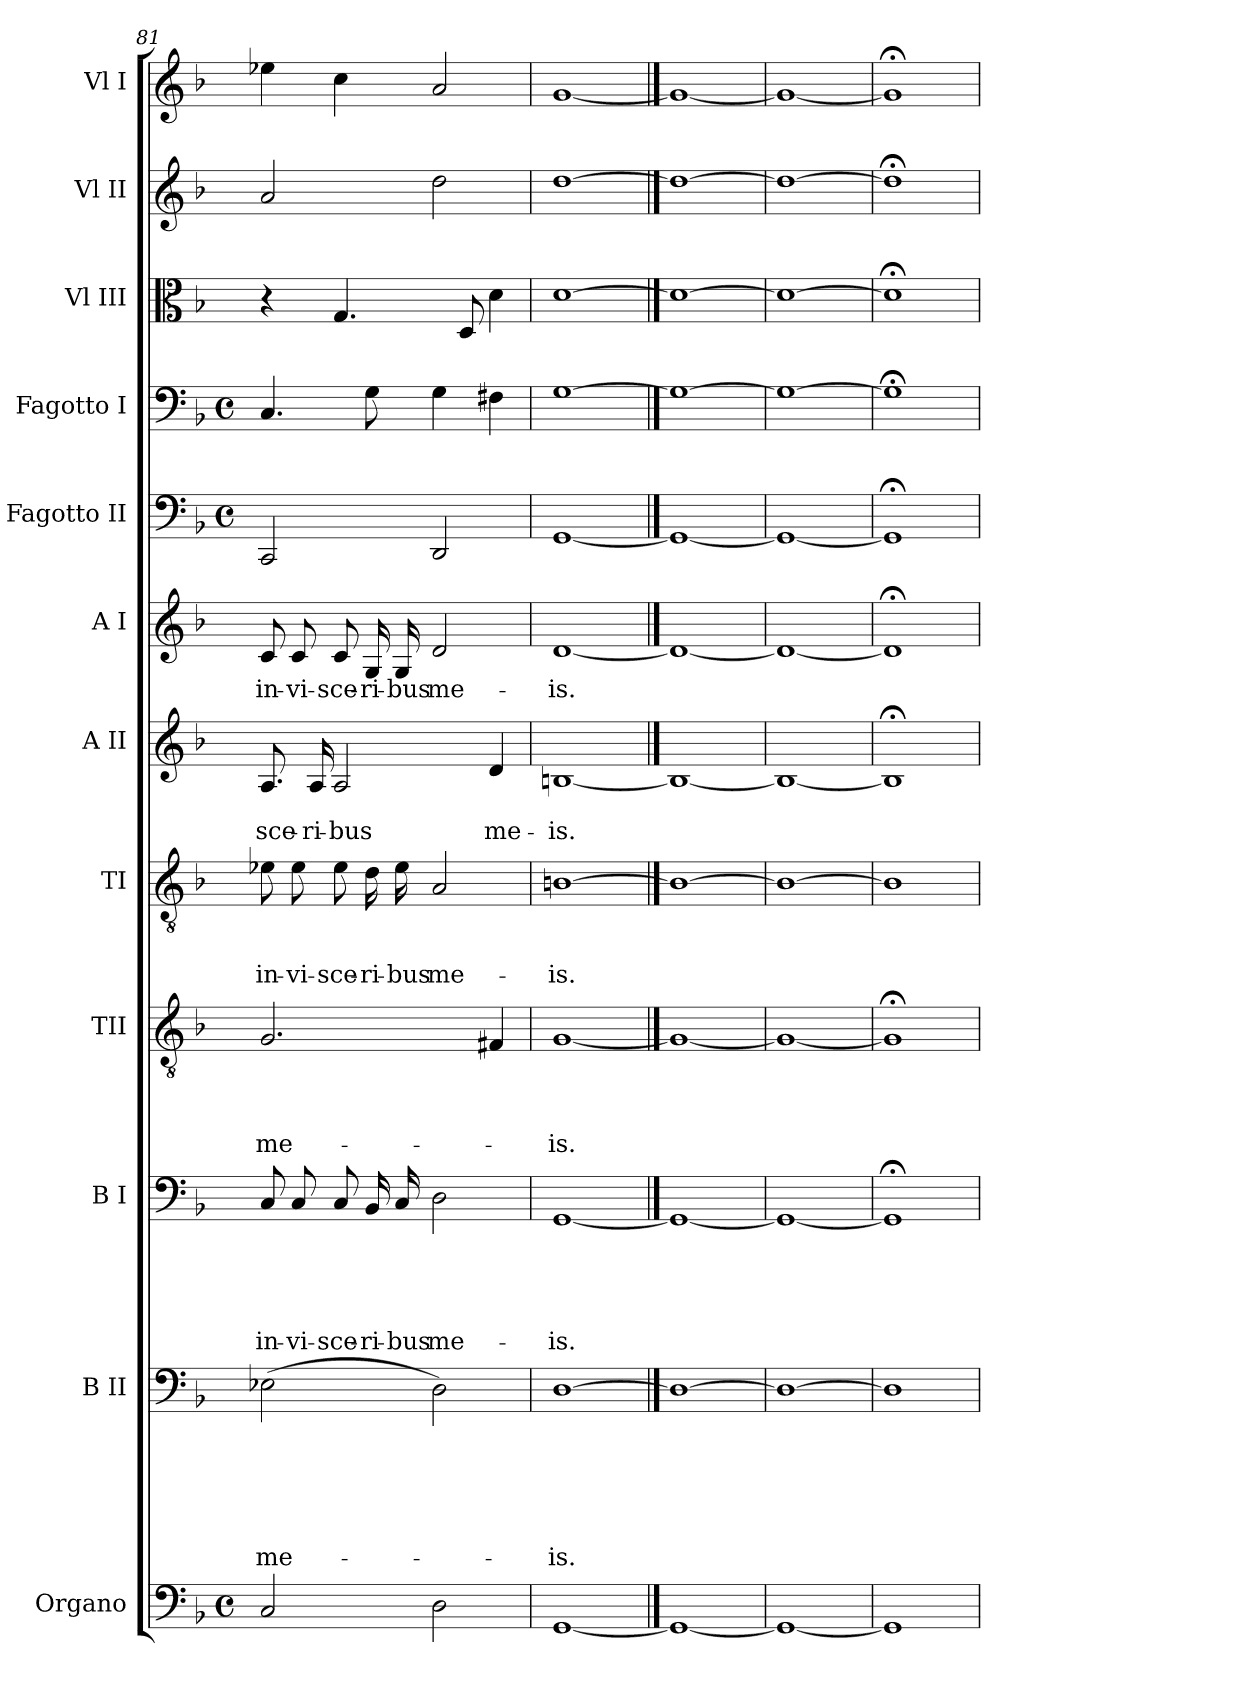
**kern	**kern	**text	**text	**text	**text	**text	**text	**kern	**text	**text	**text	**text	**text	**kern	**text	**text	**text	**text	**kern	**text	**text	**text	**kern	**text	**text	**kern	**text	**kern	**kern	**kern	**kern	**kern
*part12	*part11	*part11	*part11	*part11	*part11	*part11	*part11	*part10	*part10	*part10	*part10	*part10	*part10	*part9	*part9	*part9	*part9	*part9	*part8	*part8	*part8	*part8	*part7	*part7	*part7	*part6	*part6	*part5	*part4	*part3	*part2	*part1
*staff12	*staff11	*staff11	*staff11	*staff11	*staff11	*staff11	*staff11	*staff10	*staff10	*staff10	*staff10	*staff10	*staff10	*staff9	*staff9	*staff9	*staff9	*staff9	*staff8	*staff8	*staff8	*staff8	*staff7	*staff7	*staff7	*staff6	*staff6	*staff5	*staff4	*staff3	*staff2	*staff1
*I"Organo	*I"B II	*	*	*	*	*	*	*I"B I	*	*	*	*	*	*I"TII	*	*	*	*	*I"TI	*	*	*	*I"A II	*	*	*I"A I	*	*I"Fagotto II	*I"Fagotto I	*I"Vl III	*I"Vl II	*I"Vl I
*I'O	*I'B II	*	*	*	*	*	*	*I'B I	*	*	*	*	*	*I'TII	*	*	*	*	*I'TI	*	*	*	*I'A II	*	*	*I'A I	*	*I'F II	*I'F I	*I'Vl III	*I'Vl II	*I'Vl I
*clefF4	*clefF4	*	*	*	*	*	*	*clefF4	*	*	*	*	*	*clefGv2	*	*	*	*	*clefGv2	*	*	*	*clefG2	*	*	*clefG2	*	*clefF4	*clefF4	*clefC3	*clefG2	*clefG2
*k[b-]	*k[b-]	*	*	*	*	*	*	*k[b-]	*	*	*	*	*	*k[b-]	*	*	*	*	*k[b-]	*	*	*	*k[b-]	*	*	*k[b-]	*	*k[b-]	*k[b-]	*k[b-]	*k[b-]	*k[b-]
*F:	*F:	*	*	*	*	*	*	*F:	*	*	*	*	*	*F:	*	*	*	*	*F:	*	*	*	*F:	*	*	*F:	*	*F:	*F:	*F:	*F:	*F:
*M4/4	*	*	*	*	*	*	*	*	*	*	*	*	*	*	*	*	*	*	*	*	*	*	*	*	*	*	*	*M4/4	*M4/4	*	*	*
*met(c)	*	*	*	*	*	*	*	*	*	*	*	*	*	*	*	*	*	*	*	*	*	*	*	*	*	*	*	*met(c)	*met(c)	*	*	*
=81	=81	=81	=81	=81	=81	=81	=81	=81	=81	=81	=81	=81	=81	=81	=81	=81	=81	=81	=81	=81	=81	=81	=81	=81	=81	=81	=81	=81	=81	=81	=81	=81
!	!	!	!	!	!	!	!LO:LY:b	!	!	!	!	!	!LO:LY:b	!	!	!	!	!LO:LY:b	!	!	!	!LO:LY:b	!	!	!LO:LY:b	!	!LO:LY:b	!	!	!	!	!
2C</	(>2E-X\	.	.	.	.	.	me-	8C/	.	.	.	.	in-	2.G/	.	.	.	me-	8e-X\	.	.	in-	8.A/	.	-sce-	8c/	in-	2CC/	4.C/	4r	2a/	4ee-X\
!	!	!	!	!	!	!	!	!	!	!	!	!	!LO:LY:b	!	!	!	!	!	!	!	!	!LO:LY:b	!	!	!	!	!LO:LY:b	!	!	!	!	!
.	.	.	.	.	.	.	.	8C/	.	.	.	.	-vi-	.	.	.	.	.	8e-\	.	.	-vi-	.	.	.	8c/	-vi-	.	.	.	.	.
!	!	!	!	!	!	!	!	!	!	!	!	!	!	!	!	!	!	!	!	!	!	!	!	!	!LO:LY:b	!	!	!	!	!	!	!
.	.	.	.	.	.	.	.	.	.	.	.	.	.	.	.	.	.	.	.	.	.	.	16A/	.	-ri-	.	.	.	.	.	.	.
!	!	!	!	!	!	!	!	!	!	!	!	!	!LO:LY:b	!	!	!	!	!	!	!	!	!LO:LY:b	!	!	!LO:LY:b	!	!LO:LY:b	!	!	!	!	!
.	.	.	.	.	.	.	.	8C/	.	.	.	.	-sce-	.	.	.	.	.	8e-\	.	.	-sce-	2A/	.	-bus	8c/	-sce-	.	.	4.G/	.	4cc\
!	!	!	!	!	!	!	!	!	!	!	!	!	!LO:LY:b	!	!	!	!	!	!	!	!	!LO:LY:b	!	!	!	!	!LO:LY:b	!	!	!	!	!
.	.	.	.	.	.	.	.	16BB-/	.	.	.	.	-ri-	.	.	.	.	.	16d\	.	.	-ri-	.	.	.	16G/	-ri-	.	8G\	.	.	.
!	!	!	!	!	!	!	!	!	!	!	!	!	!LO:LY:b	!	!	!	!	!	!	!	!	!LO:LY:b	!	!	!	!	!LO:LY:b	!	!	!	!	!
.	.	.	.	.	.	.	.	16C/	.	.	.	.	-bus	.	.	.	.	.	16e-\	.	.	-bus	.	.	.	16G/	-bus	.	.	.	.	.
!	!	!	!	!	!	!	!	!	!	!	!	!	!LO:LY:b	!	!	!	!	!	!	!	!	!LO:LY:b	!	!	!	!	!LO:LY:b	!	!	!	!	!
2D>\	2D\)	.	.	.	.	.	.	2D\	.	.	.	.	me-	.	.	.	.	.	2A/	.	.	me-	.	.	.	2d/	me-	2DD/	4G\	.	2dd\	2a/
.	.	.	.	.	.	.	.	.	.	.	.	.	.	.	.	.	.	.	.	.	.	.	.	.	.	.	.	.	.	8D/	.	.
!	!	!	!	!	!	!	!	!	!	!	!	!	!	!	!	!	!	!	!	!	!	!	!	!	!LO:LY:b	!	!	!	!	!	!	!
.	.	.	.	.	.	.	.	.	.	.	.	.	.	4F#X/	.	.	.	.	.	.	.	.	4d/	.	me-	.	.	.	4F#X\	4d\	.	.
=82	=82	=82	=82	=82	=82	=82	=82	=82	=82	=82	=82	=82	=82	=82	=82	=82	=82	=82	=82	=82	=82	=82	=82	=82	=82	=82	=82	=82	=82	=82	=82	=82
!	!	!	!	!	!	!	!LO:LY:b	!	!	!	!	!	!LO:LY:b	!	!	!	!	!LO:LY:b	!	!	!	!LO:LY:b	!	!	!LO:LY:b	!	!LO:LY:b	!	!	!	!	!
[1GG	[1D	.	.	.	.	.	-is.	[1GG	.	.	.	.	-is.	[1G	.	.	.	-is.	[1Bn	.	.	-is.	[1Bn	.	-is.	[1d	-is.	[1GG	[1G	[1d	[1dd	[1g
==83	==83	==83	==83	==83	==83	==83	==83	==83	==83	==83	==83	==83	==83	==83	==83	==83	==83	==83	==83	==83	==83	==83	==83	==83	==83	==83	==83	==83	==83	==83	==83	==83
1GG_	1D_	.	.	.	.	.	.	1GG_	.	.	.	.	.	1G_	.	.	.	.	1B_	.	.	.	1B_	.	.	1d_	.	1GG_	1G_	1d_	1dd_	1g_
=84	=84	=84	=84	=84	=84	=84	=84	=84	=84	=84	=84	=84	=84	=84	=84	=84	=84	=84	=84	=84	=84	=84	=84	=84	=84	=84	=84	=84	=84	=84	=84	=84
1GG_	1D_	.	.	.	.	.	.	1GG_	.	.	.	.	.	1G_	.	.	.	.	1B_	.	.	.	1B_	.	.	1d_	.	1GG_	1G_	1d_	1dd_	1g_
=85	=85	=85	=85	=85	=85	=85	=85	=85	=85	=85	=85	=85	=85	=85	=85	=85	=85	=85	=85	=85	=85	=85	=85	=85	=85	=85	=85	=85	=85	=85	=85	=85
1GG]	1D]	.	.	.	.	.	.	1GG;]	.	.	.	.	.	1G;]	.	.	.	.	1B]	.	.	.	1B;]	.	.	1d;]	.	1GG;]	1G;<]	1d;<]	1dd;<]	1g;]
=	=	=	=	=	=	=	=	=	=	=	=	=	=	=	=	=	=	=	=	=	=	=	=	=	=	=	=	=	=	=	=	=
*-	*-	*-	*-	*-	*-	*-	*-	*-	*-	*-	*-	*-	*-	*-	*-	*-	*-	*-	*-	*-	*-	*-	*-	*-	*-	*-	*-	*-	*-	*-	*-	*-
